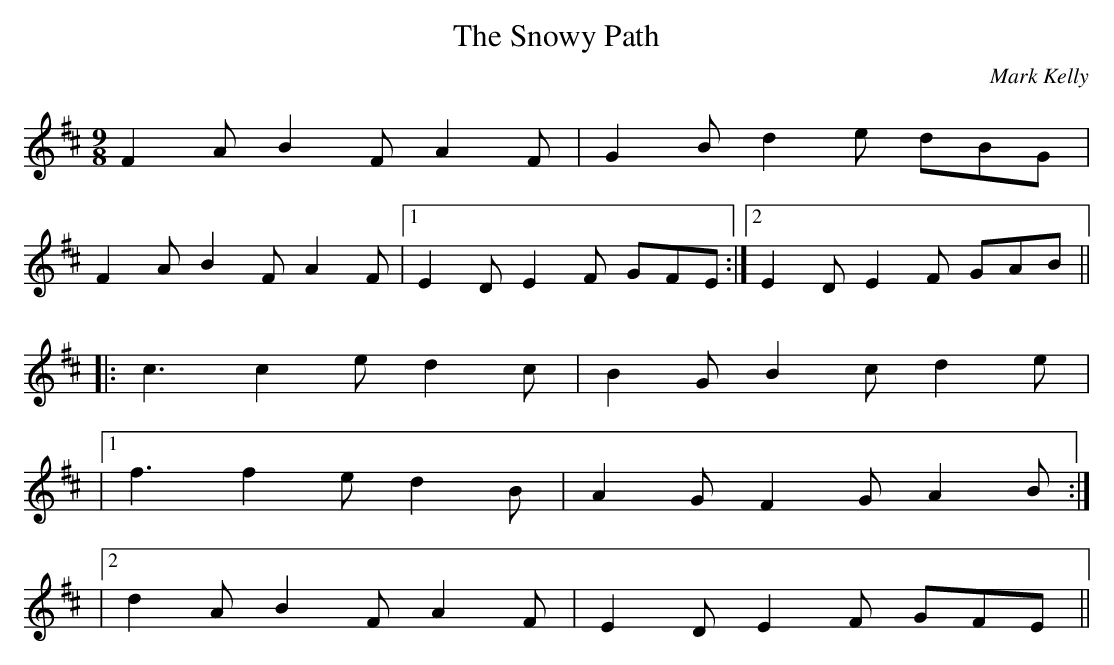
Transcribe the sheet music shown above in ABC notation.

X:1
T:Snowy Path, The
C:Mark Kelly
M:9/8
K:D
F2A B2F A2F|G2B d2e dBG|
F2A B2F A2F|1 E2D E2F GFE:|2 E2D E2F GAB||
|:c3 c2e d2c|B2G B2c d2e|
|1 f3 f2e d2B|A2G F2G A2B:|
|2 d2A B2F A2F|E2D E2F GFE||
